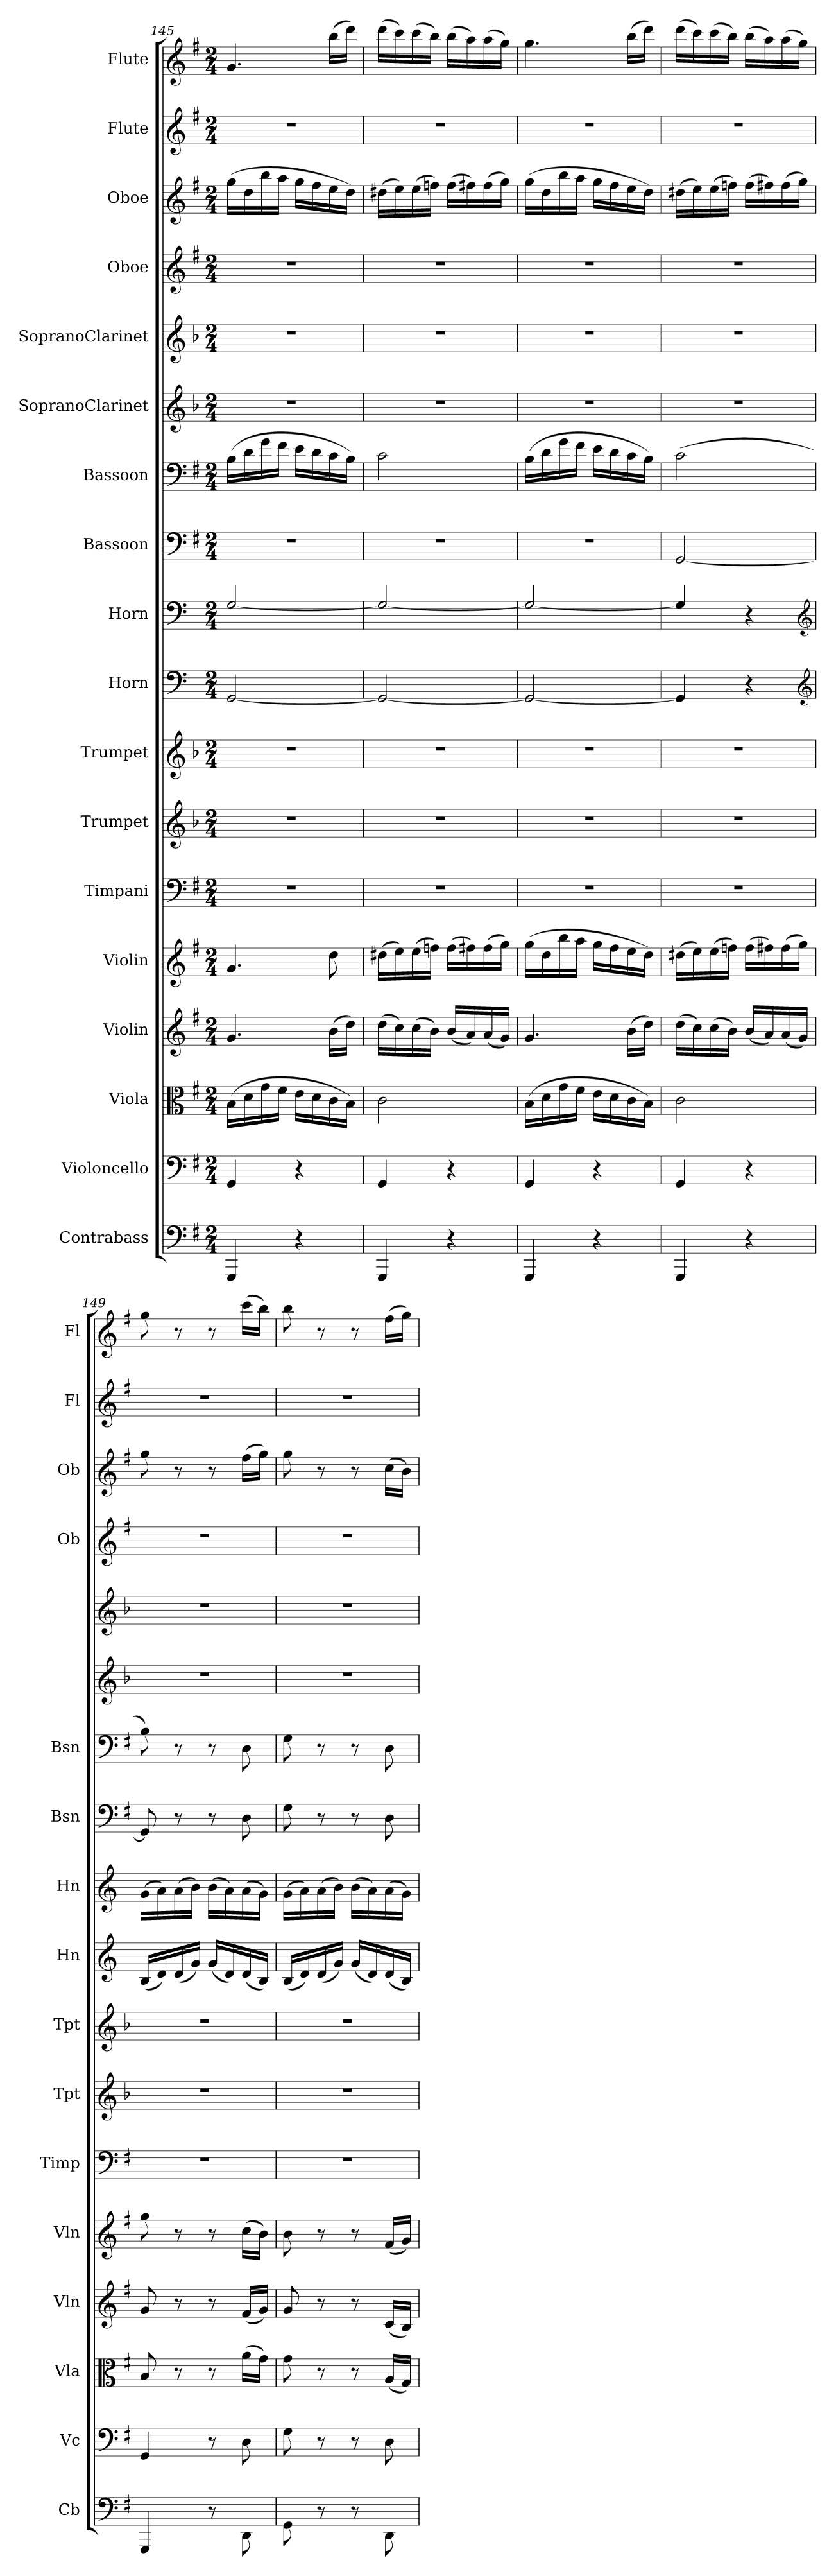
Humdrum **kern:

**kern	**kern	**kern	**kern	**kern	**kern	**kern	**kern	**kern	**kern	**kern	**kern	**kern	**kern	**kern	**kern	**kern	**kern
*part18	*part17	*part16	*part15	*part14	*part13	*part12	*part11	*part10	*part9	*part8	*part7	*part6	*part5	*part4	*part3	*part2	*part1
*staff18	*staff17	*staff16	*staff15	*staff14	*staff13	*staff12	*staff11	*staff10	*staff9	*staff8	*staff7	*staff6	*staff5	*staff4	*staff3	*staff2	*staff1
*I"Contrabass	*I"Violoncello	*I"Viola	*I"Violin	*I"Violin	*I"Timpani	*I"Trumpet	*I"Trumpet	*I"Horn	*I"Horn	*I"Bassoon	*I"Bassoon	*I"SopranoClarinet	*I"SopranoClarinet	*I"Oboe	*I"Oboe	*I"Flute	*I"Flute
*I'Cb	*I'Vc	*I'Vla	*I'Vln	*I'Vln	*I'Timp	*I'Tpt	*I'Tpt	*I'Hn	*I'Hn	*I'Bsn	*I'Bsn	*	*	*I'Ob	*I'Ob	*I'Fl	*I'Fl
*clefF4	*clefF4	*clefC3	*clefG2	*clefG2	*clefF4	*clefG2	*clefG2	*clefF4	*clefF4	*clefF4	*clefF4	*clefG2	*clefG2	*clefG2	*clefG2	*clefG2	*clefG2
*k[f#]	*k[f#]	*k[f#]	*k[f#]	*k[f#]	*k[f#]	*k[b-]	*k[b-]	*k[]	*k[]	*k[f#]	*k[f#]	*k[b-]	*k[b-]	*k[f#]	*k[f#]	*k[f#]	*k[f#]
*M2/4	*M2/4	*M2/4	*M2/4	*M2/4	*M2/4	*M2/4	*M2/4	*M2/4	*M2/4	*M2/4	*M2/4	*M2/4	*M2/4	*M2/4	*M2/4	*M2/4	*M2/4
=145	=145	=145	=145	=145	=145	=145	=145	=145	=145	=145	=145	=145	=145	=145	=145	=145	=145
4GGG/	4GG/	(16B\LL	4.g/	4.g/	2r	2r	2r	[2GG/	[2G/	2r	(16B\LL	2r	2r	2r	(16gg\LL	2r	4.g/
.	.	16d\	.	.	.	.	.	.	.	.	16d\	.	.	.	16dd\	.	.
.	.	16g\	.	.	.	.	.	.	.	.	16g\	.	.	.	16bb\	.	.
.	.	16f#\JJ	.	.	.	.	.	.	.	.	16f#\JJ	.	.	.	16aa\JJ	.	.
4r	4r	16e\LL	.	.	.	.	.	.	.	.	16e\LL	.	.	.	16gg\LL	.	.
.	.	16d\	.	.	.	.	.	.	.	.	16d\	.	.	.	16ff#\	.	.
.	.	16c\	(16b\LL	8dd\	.	.	.	.	.	.	16c\	.	.	.	16ee\	.	(16bb\LL
.	.	16B\JJ)	16dd\JJ)	.	.	.	.	.	.	.	16B\JJ)	.	.	.	16dd\JJ)	.	16ddd\JJ)
=146	=146	=146	=146	=146	=146	=146	=146	=146	=146	=146	=146	=146	=146	=146	=146	=146	=146
4GGG/	4GG/	2c\	(16dd\LL	(16dd#X\LL	2r	2r	2r	2GG/_	2G/_	2r	2c\	2r	2r	2r	(16dd#X\LL	2r	(16ddd\LL
.	.	.	16cc\)	16ee\)	.	.	.	.	.	.	.	.	.	.	16ee\)	.	16ccc\)
.	.	.	(16cc\	(16ee\	.	.	.	.	.	.	.	.	.	.	(16ee\	.	(16ccc\
.	.	.	16b\JJ)	16ffn\JJ)	.	.	.	.	.	.	.	.	.	.	16ffn\JJ)	.	16bb\JJ)
4r	4r	.	(16b/LL	(16ff\LL	.	.	.	.	.	.	.	.	.	.	(16ff\LL	.	(16bb\LL
.	.	.	16a/)	16ff#X\)	.	.	.	.	.	.	.	.	.	.	16ff#X\)	.	16aa\)
.	.	.	(16a/	(16ff#\	.	.	.	.	.	.	.	.	.	.	(16ff#\	.	(16aa\
.	.	.	16g/JJ)	16gg\JJ)	.	.	.	.	.	.	.	.	.	.	16gg\JJ)	.	16gg\JJ)
=147	=147	=147	=147	=147	=147	=147	=147	=147	=147	=147	=147	=147	=147	=147	=147	=147	=147
4GGG/	4GG/	(16B\LL	4.g/	(16gg\LL	2r	2r	2r	2GG/_	2G/_	2r	(16B\LL	2r	2r	2r	(16gg\LL	2r	4.gg\
.	.	16d\	.	16dd\	.	.	.	.	.	.	16d\	.	.	.	16dd\	.	.
.	.	16g\	.	16bb\	.	.	.	.	.	.	16g\	.	.	.	16bb\	.	.
.	.	16f#\JJ	.	16aa\JJ	.	.	.	.	.	.	16f#\JJ	.	.	.	16aa\JJ	.	.
4r	4r	16e\LL	.	16gg\LL	.	.	.	.	.	.	16e\LL	.	.	.	16gg\LL	.	.
.	.	16d\	.	16ff#\	.	.	.	.	.	.	16d\	.	.	.	16ff#\	.	.
.	.	16c\	(16b\LL	16ee\	.	.	.	.	.	.	16c\	.	.	.	16ee\	.	(16bb\LL
.	.	16B\JJ)	16dd\JJ)	16dd\JJ)	.	.	.	.	.	.	16B\JJ)	.	.	.	16dd\JJ)	.	16ddd\JJ)
=148	=148	=148	=148	=148	=148	=148	=148	=148	=148	=148	=148	=148	=148	=148	=148	=148	=148
4GGG/	4GG/	2c\	(16dd\LL	(16dd#X\LL	2r	2r	2r	4GG/]	4G/]	[2GG/	(2c\	2r	2r	2r	(16dd#X\LL	2r	(16ddd\LL
.	.	.	16cc\)	16ee\)	.	.	.	.	.	.	.	.	.	.	16ee\)	.	16ccc\)
.	.	.	(16cc\	(16ee\	.	.	.	.	.	.	.	.	.	.	(16ee\	.	(16ccc\
.	.	.	16b\JJ)	16ffn\JJ)	.	.	.	.	.	.	.	.	.	.	16ffn\JJ)	.	16bb\JJ)
4r	4r	.	(16b/LL	(16ff\LL	.	.	.	4r	4r	.	.	.	.	.	(16ff\LL	.	(16bb\LL
.	.	.	16a/)	16ff#X\)	.	.	.	.	.	.	.	.	.	.	16ff#X\)	.	16aa\)
.	.	.	(16a/	(16ff#\	.	.	.	.	.	.	.	.	.	.	(16ff#\	.	(16aa\
.	.	.	16g/JJ)	16gg\JJ)	.	.	.	.	.	.	.	.	.	.	16gg\JJ)	.	16gg\JJ)
*	*	*	*	*	*	*	*	*clefG2	*clefG2	*	*	*	*	*	*	*	*
=149	=149	=149	=149	=149	=149	=149	=149	=149	=149	=149	=149	=149	=149	=149	=149	=149	=149
4GGG/	4GG/	8B/	8g/	8gg\	2r	2r	2r	(16B/LL	(16g\LL	8GG/]	8B\)	2r	2r	2r	8gg\	2r	8gg\
.	.	.	.	.	.	.	.	16d/)	16a\)	.	.	.	.	.	.	.	.
.	.	8r	8r	8r	.	.	.	(16d/	(16a\	8r	8r	.	.	.	8r	.	8r
.	.	.	.	.	.	.	.	16g/JJ)	16b\JJ)	.	.	.	.	.	.	.	.
8r	8r	8r	8r	8r	.	.	.	(16g/LL	(16b\LL	8r	8r	.	.	.	8r	.	8r
.	.	.	.	.	.	.	.	16d/)	16a\)	.	.	.	.	.	.	.	.
8DD\	8D\	(16a\LL	(16f#/LL	(16cc\LL	.	.	.	(16d/	(16a\	8D\	8D\	.	.	.	(16ff#\LL	.	(16ccc\LL
.	.	16g\JJ)	16g/JJ)	16b\JJ)	.	.	.	16B/JJ)	16g\JJ)	.	.	.	.	.	16gg\JJ)	.	16bb\JJ)
=150	=150	=150	=150	=150	=150	=150	=150	=150	=150	=150	=150	=150	=150	=150	=150	=150	=150
8GG\	8G\	8g\	8g/	8b\	2r	2r	2r	(16B/LL	(16g\LL	8G\	8G\	2r	2r	2r	8gg\	2r	8bb\
.	.	.	.	.	.	.	.	16d/)	16a\)	.	.	.	.	.	.	.	.
8r	8r	8r	8r	8r	.	.	.	(16d/	(16a\	8r	8r	.	.	.	8r	.	8r
.	.	.	.	.	.	.	.	16g/JJ)	16b\JJ)	.	.	.	.	.	.	.	.
8r	8r	8r	8r	8r	.	.	.	(16g/LL	(16b\LL	8r	8r	.	.	.	8r	.	8r
.	.	.	.	.	.	.	.	16d/)	16a\)	.	.	.	.	.	.	.	.
8DD\	8D\	(16A/LL	(16c/LL	(16f#/LL	.	.	.	(16d/	(16a\	8D\	8D\	.	.	.	(16cc\LL	.	(16ff#\LL
.	.	16G/JJ)	16B/JJ)	16g/JJ)	.	.	.	16B/JJ)	16g\JJ)	.	.	.	.	.	16b\JJ)	.	16gg\JJ)
=	=	=	=	=	=	=	=	=	=	=	=	=	=	=	=	=	=
*-	*-	*-	*-	*-	*-	*-	*-	*-	*-	*-	*-	*-	*-	*-	*-	*-	*-
